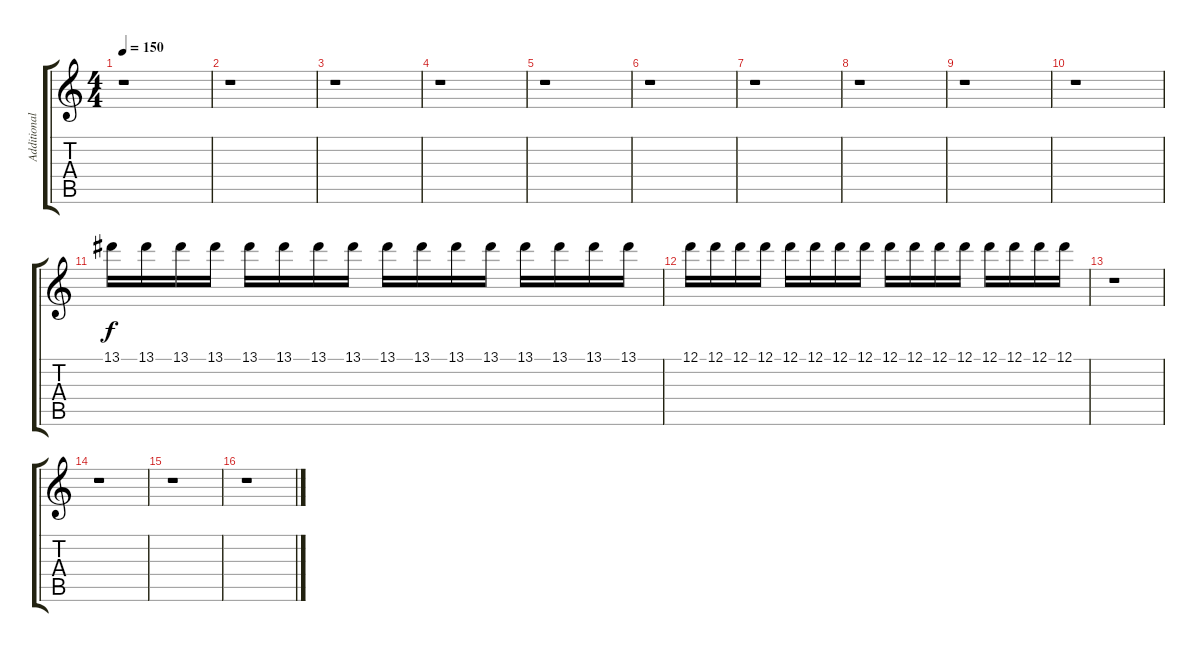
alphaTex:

\track ("Additional Guitar" "Additional") {instrument distortionguitar}
\staff {score tabs}
\tuning (D4 A3 F3 C3 G2 C2) {hide}
\ts (4 4)
\tempo 150
\clef g2
\ks c
r.1{dy f} |
r.1 |
r.1 |
r.1 |
r.1 |
r.1 |
r.1 |
r.1 |
r.1 |
r.1 |
13.1.16 13.1.16 13.1.16 13.1.16 13.1.16 13.1.16 13.1.16 13.1.16 13.1.16 13.1.16 13.1.16 13.1.16 13.1.16 13.1.16 13.1.16 13.1.16 |
12.1.16 12.1.16 12.1.16 12.1.16 12.1.16 12.1.16 12.1.16 12.1.16 12.1.16 12.1.16 12.1.16 12.1.16 12.1.16 12.1.16 12.1.16 12.1.16 |
r.1 |
r.1 |
r.1 |
r.1
